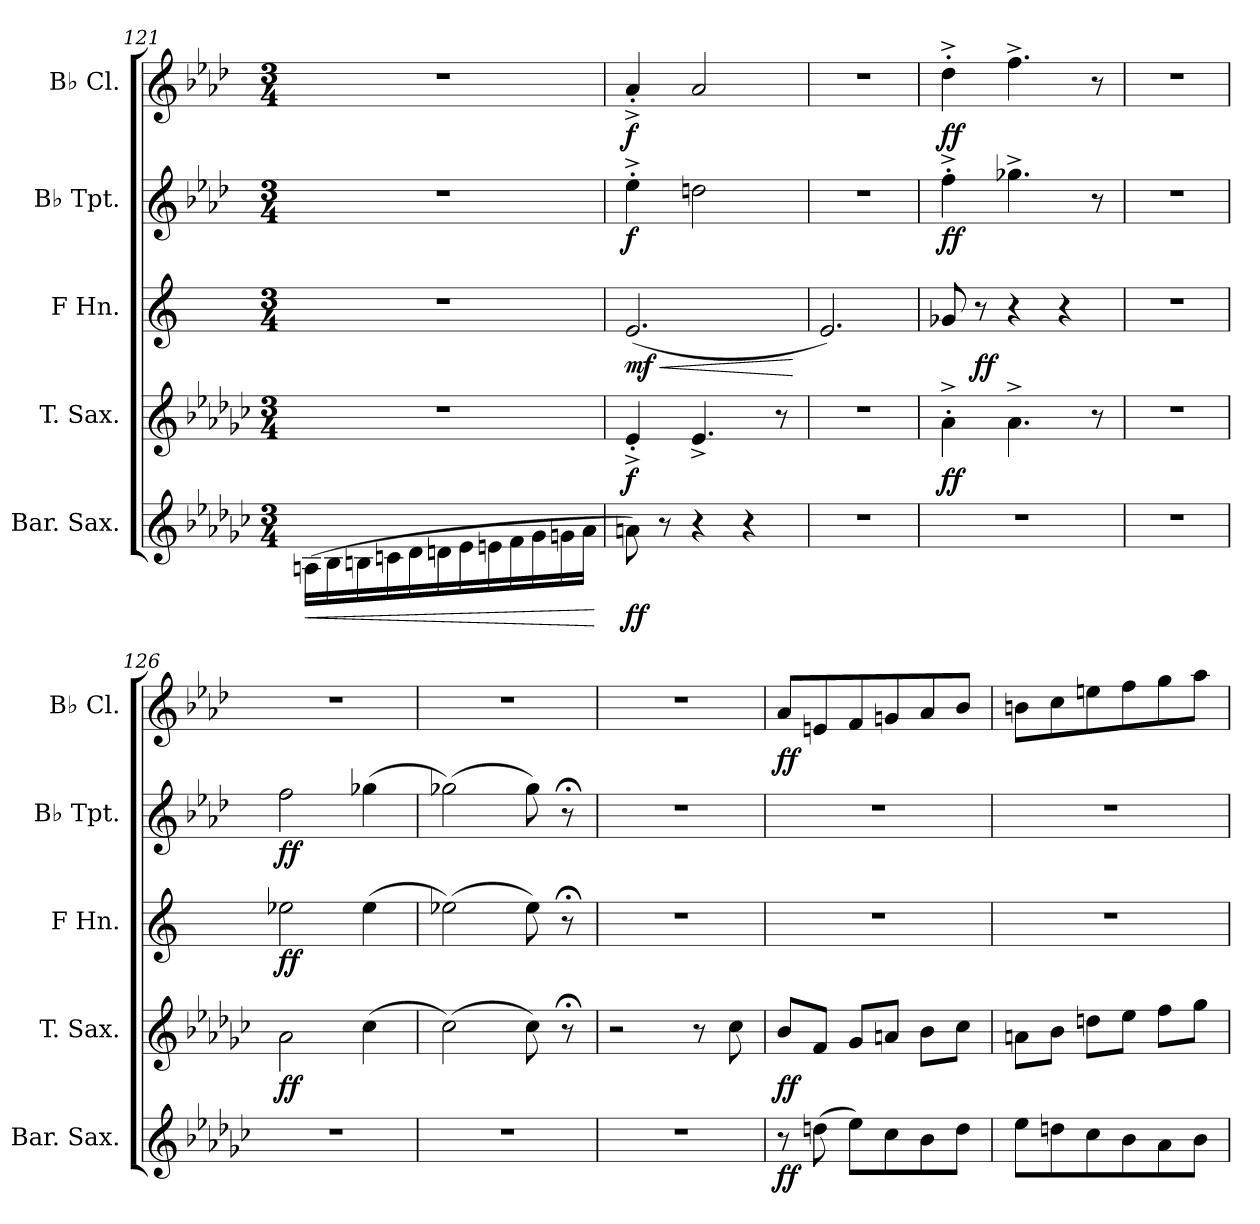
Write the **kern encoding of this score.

**kern	**dynam	**kern	**dynam	**kern	**dynam	**kern	**dynam	**kern	**dynam
*part5	*part5	*part4	*part4	*part3	*part3	*part2	*part2	*part1	*part1
*staff5	*staff5	*staff4	*staff4	*staff3	*staff3	*staff2	*staff2	*staff1	*staff1
*I"Bar. Sax.	*	*I"T. Sax.	*	*I"F Hn.	*	*I"B♭ Tpt.	*	*I"B♭ Cl.	*
*I'Bar. Sax.	*	*I'T. Sax.	*	*I'F Hn.	*	*I'B♭ Tpt.	*	*I'B♭ Cl.	*
!!LO:LB:g=z
*clefG2	*	*clefG2	*	*clefG2	*	*clefG2	*	*clefG2	*
*ITrd12c21	*	*ITrd8c14	*	*ITrd4c7	*	*ITrd1c2	*	*ITrd1c2	*
*k[b-e-a-d-g-c-]	*	*k[b-e-a-d-g-c-]	*	*k[b-]	*	*k[b-e-a-d-g-c-]	*	*k[b-e-a-d-g-c-]	*
*M3/4	*	*M3/4	*	*M3/4	*	*M3/4	*	*M3/4	*
=121	=121	=121	=121	=121	=121	=121	=121	=121	=121
!	!LO:HP:b	!	!	!	!	!	!	!	!
(16AAn\LL	<	2.r	.	2.r	.	2.r	.	2.r	.
16BB-\	.	.	.	.	.	.	.	.	.
16BBn\	.	.	.	.	.	.	.	.	.
16Cn\	.	.	.	.	.	.	.	.	.
16D-\	.	.	.	.	.	.	.	.	.
16Dn\	.	.	.	.	.	.	.	.	.
16E-\	.	.	.	.	.	.	.	.	.
16En\	.	.	.	.	.	.	.	.	.
16F\	.	.	.	.	.	.	.	.	.
16G-\	.	.	.	.	.	.	.	.	.
16Gn\	.	.	.	.	.	.	.	.	.
16A-\JJ	.	.	.	.	.	.	.	.	.
.	[	.	.	.	.	.	.	.	.
=122	=122	=122	=122	=122	=122	=122	=122	=122	=122
!	!LO:DY:b	!	!LO:DY:b	!	!LO:HP:b	!	!	!	!
!	!	!	!	!	!LO:DY:n=1:b	!	!LO:DY:b	!	!LO:DY:b
8An\)	ff	4E-'^/	f	(2.A/	< mf	4dd-'^\	f	4g-'^/	f
8r	.	.	.	.	.	.	.	.	.
4r	.	4.E-^/	.	.	.	2ccn\	.	2g-/	.
4r	.	.	.	.	.	.	.	.	.
.	.	8r	.	.	.	.	.	.	.
.	.	.	.	.	[	.	.	.	.
=123	=123	=123	=123	=123	=123	=123	=123	=123	=123
2.r	.	2.r	.	2.A/)	.	2.r	.	2.r	.
=124	=124	=124	=124	=124	=124	=124	=124	=124	=124
!	!	!	!LO:DY:b	!	!	!	!LO:DY:b	!	!LO:DY:b
2.r	.	4A-'^\	ff	8c-X/	.	4ee-'^\	ff	4cc-'^\	ff
!	!	!	!	!	!LO:DY:b	!	!	!	!
.	.	.	.	8r	ff	.	.	.	.
.	.	4.A-^\	.	4r	.	4.ff-X^\	.	4.ee-^\	.
.	.	.	.	4r	.	.	.	.	.
.	.	8r	.	.	.	8r	.	8r	.
=125	=125	=125	=125	=125	=125	=125	=125	=125	=125
2.r	.	2.r	.	2.r	.	2.r	.	2.r	.
=126	=126	=126	=126	=126	=126	=126	=126	=126	=126
!	!	!	!LO:DY:b	!	!LO:DY:b	!	!LO:DY:b	!	!
2.r	.	2A-\	ff	2a-X\	ff	2ee-\	ff	2.r	.
.	.	(4c-\	.	(4a-\	.	(4ff-X\	.	.	.
=127	=127	=127	=127	=127	=127	=127	=127	=127	=127
2.r	.	(2c-\)	.	(2a-X\)	.	(2ff-X\)	.	2.r	.
.	.	8c-\)	.	8a-\)	.	8ff-\)	.	.	.
.	.	8r;<	.	8r;<	.	8r;<	.	.	.
!!LO:PB:g=z
=128	=128	=128	=128	=128	=128	=128	=128	=128	=128
2.r	.	2r	.	2.r	.	2.r	.	2.r	.
.	.	8r	.	.	.	.	.	.	.
.	.	8c-\	.	.	.	.	.	.	.
=129	=129	=129	=129	=129	=129	=129	=129	=129	=129
*	*	*	*	*	*	*	*	*MM300	*
!	!LO:DY:b	!	!LO:DY:b	!	!	!	!	!	!LO:DY:b
8r	ff	8B-/L	ff	2.r	.	2.r	.	8g-/L	ff
(8dn\	.	8F/J	.	.	.	.	.	8dn/	.
8e-\L)	.	8G-/L	.	.	.	.	.	8e-/	.
8c-\	.	8An/J	.	.	.	.	.	8fn/	.
8B-\	.	8B-\L	.	.	.	.	.	8g-/	.
8d\J	.	8c-\J	.	.	.	.	.	8a-/J	.
=130	=130	=130	=130	=130	=130	=130	=130	=130	=130
8e-\L	.	8An\L	.	2.r	.	2.r	.	8an\L	.
8dn\	.	8B-\J	.	.	.	.	.	8b-\	.
8c-\	.	8dn\L	.	.	.	.	.	8ddn\	.
8B-\	.	8e-\J	.	.	.	.	.	8ee-\	.
8A-\	.	8f\L	.	.	.	.	.	8ff\	.
8B-\J	.	8g-\J	.	.	.	.	.	8gg-\J	.
=	=	=	=	=	=	=	=	=	=
*-	*-	*-	*-	*-	*-	*-	*-	*-	*-
